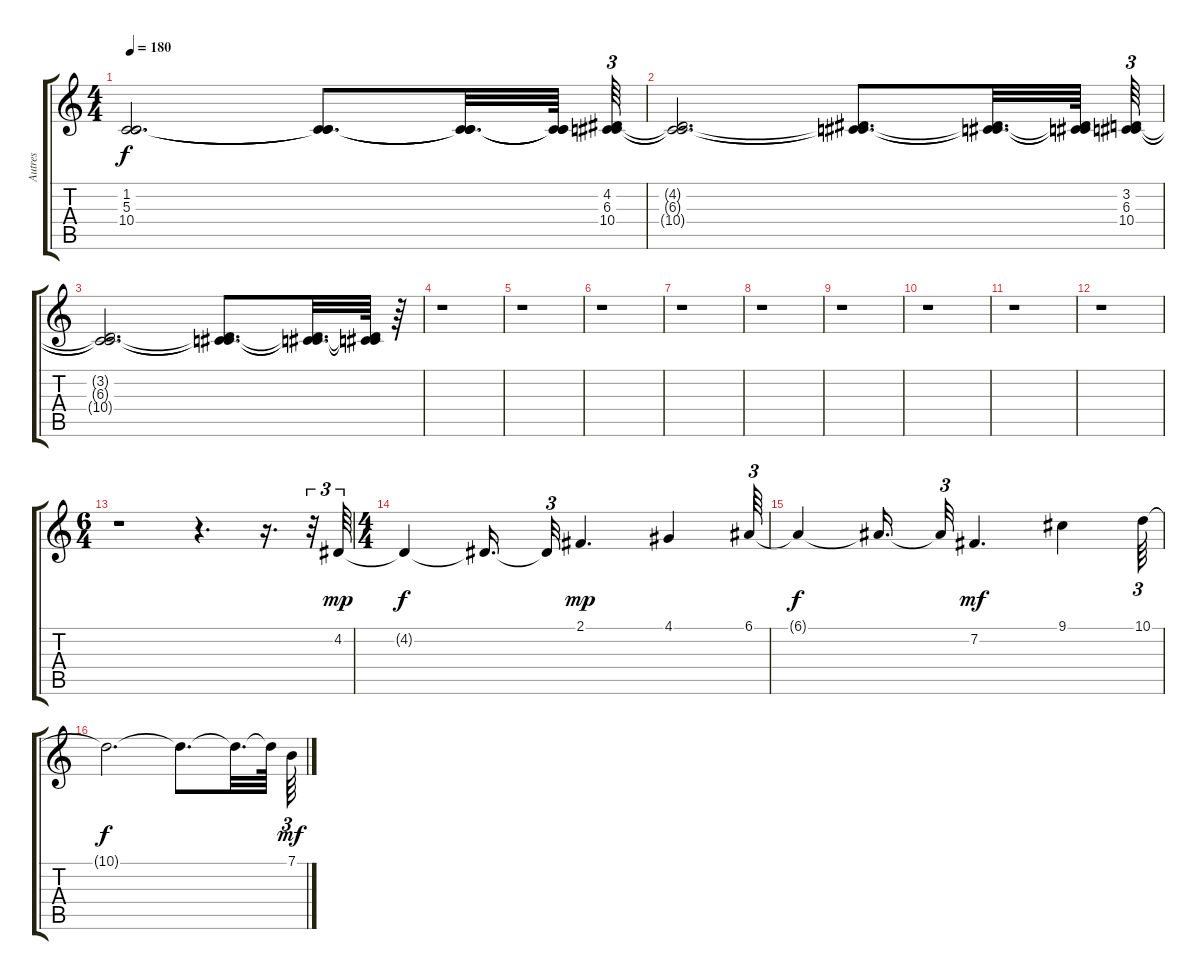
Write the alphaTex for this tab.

\track ("Autres" "Autres") {instrument stringensemble1}
\staff {score tabs}
\tuning (E4 B3 G3 D3 A2 E2) {hide}
\ts (4 4)
\tempo 180
\clef g2
\ks c
(1.2{t} 5.3{t} 10.4{t}).2{d dy f} (1.2{t} 5.3{t} 10.4{t}).8{d} (1.2{t} 5.3{t} 10.4{t}).32{d} (1.2{t} 5.3{t} 10.4{t}).64 (4.2 6.3 10.4).64{tu (3 2)} |
(4.2{t} 6.3{t} 10.4{t}).2{d} (4.2{t} 6.3{t} 10.4{t}).8{d} (4.2{t} 6.3{t} 10.4{t}).32{d} (4.2{t} 6.3{t} 10.4{t}).64 (3.2 6.3 10.4).64{tu (3 2)} |
(3.2{t} 6.3{t} 10.4{t}).2{d} (3.2{t} 6.3{t} 10.4{t}).8{d} (3.2{t} 6.3{t} 10.4{t}).32{d} (3.2{t} 6.3{t} 10.4{t}).64 r.64{tu (3 2)} |
r.1 |
r.1 |
r.1 |
r.1 |
r.1 |
r.1 |
r.1 |
r.1 |
r.1 |
\ts (6 4)
r.1 r.4{d} r.16{d} r.32{tu (3 2)} 4.2.64{tu (3 2) dy mp balance 2} |
\ts (4 4)
4.2{t}.4{dy f} 4.2{t}.16{d} 4.2{t}.32{tu (3 2)} 2.1.4{d dy mp} 4.1.4 6.1.64{tu (3 2)} |
6.1{t}.4{dy f} 6.1{t}.16{d} 6.1{t}.32{tu (3 2)} 7.2.4{d dy mf} 9.1.4 10.1.64{tu (3 2)} |
10.1{t}.2{d dy f} 10.1{t}.8{d} 10.1{t}.32{d} 10.1{t}.64 7.1.64{tu (3 2) dy mf}
